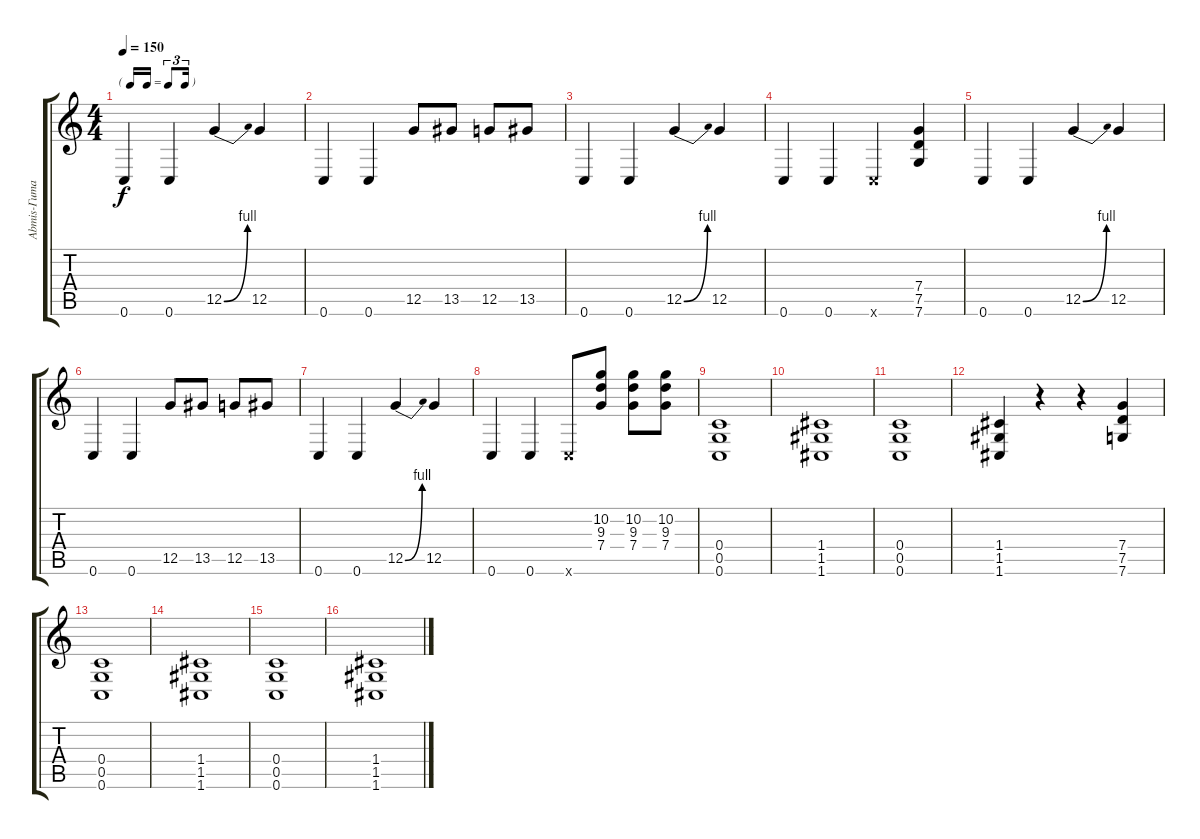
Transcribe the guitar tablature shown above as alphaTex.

\track ("Abmis-Гитара 2" "Abmis-Гита") {instrument distortionguitar}
\staff {score tabs}
\tuning (D4 A3 F3 C3 G2 C2) {hide}
\ts (4 4)
\tf triplet16th
\tempo 150
\clef g2
\ks c
0.6.4{dy f} 0.6.4 12.5{be (bend 0 0 60 4)}.4 12.5.4 |
0.6.4 0.6.4 12.5.8 13.5.8 12.5.8 13.5.8 |
0.6.4 0.6.4 12.5{be (bend 0 0 60 4)}.4 12.5.4 |
0.6.4 0.6.4 0.6{x}.4 (7.4 7.5 7.6).4 |
0.6.4 0.6.4 12.5{be (bend 0 0 60 4)}.4 12.5.4 |
0.6.4 0.6.4 12.5.8 13.5.8 12.5.8 13.5.8 |
0.6.4 0.6.4 12.5{be (bend 0 0 60 4)}.4 12.5.4 |
0.6.4 0.6.4 0.6{x}.8 (10.2 9.3 7.4).8 (10.2 9.3 7.4).8 (10.2 9.3 7.4).8 |
(0.4 0.5 0.6).1 |
(1.4 1.5 1.6).1 |
(0.4 0.5 0.6).1 |
(1.4 1.5 1.6).4 r.4 r.4 (7.4 7.5 7.6).4 |
(0.4 0.5 0.6).1 |
(1.4 1.5 1.6).1 |
(0.4 0.5 0.6).1 |
(1.4 1.5 1.6).1
